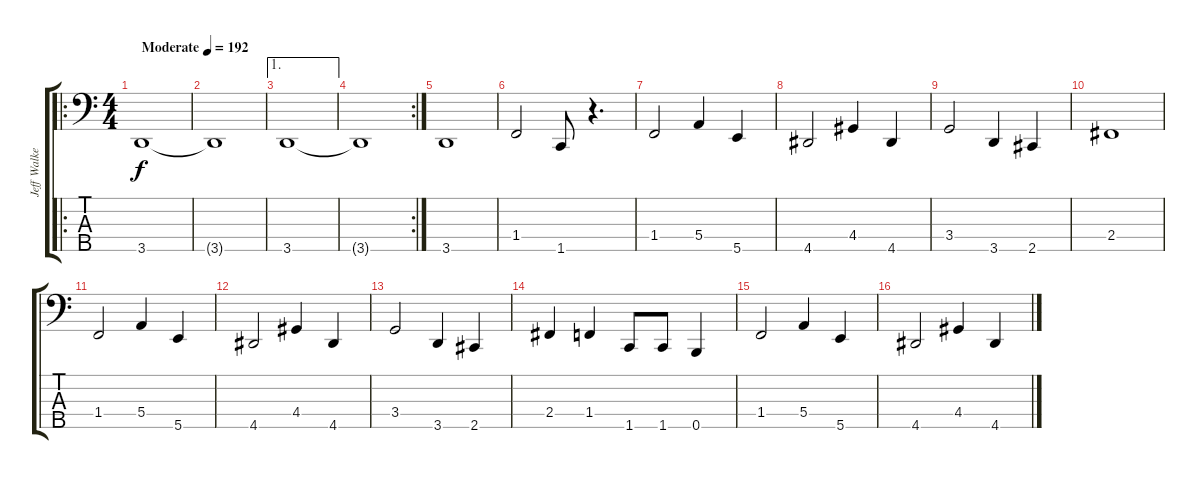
\track ("Jeff Walker" "Jeff Walke") {instrument electricbasspick}
\staff {score tabs}
\tuning (G2 D2 A1 E1 B0) {hide}
\ro
\ts (4 4)
\tempo (192 "Moderate")
\clef f4
\ks c
3.5.1{dy f instrument electricbasspick} |
3.5{t}.1 |
\ae 1
3.5.1 |
\rc 2
3.5{t}.1 |
3.5.1 |
1.4.2 1.5.8 r.4{d} |
1.4.2 5.4.4 5.5.4 |
4.5.2 4.4.4 4.5.4 |
3.4.2 3.5.4 2.5.4 |
2.4.1 |
1.4.2 5.4.4 5.5.4 |
4.5.2 4.4.4 4.5.4 |
3.4.2 3.5.4 2.5.4 |
2.4.4 1.4.4 1.5.8 1.5.8 0.5.4 |
1.4.2 5.4.4 5.5.4 |
4.5.2 4.4.4 4.5.4
